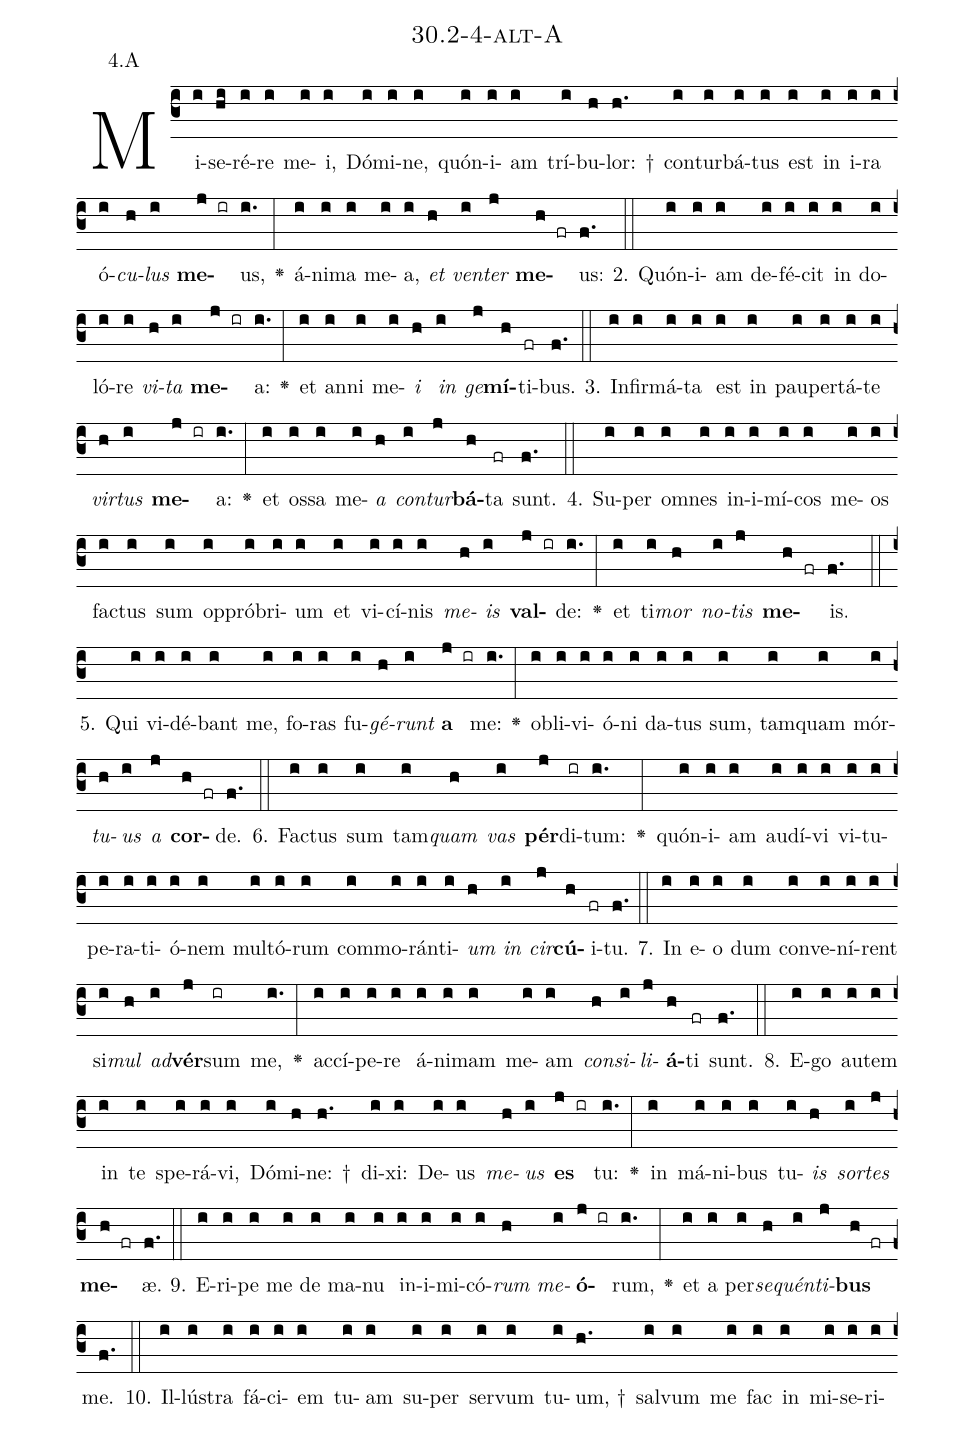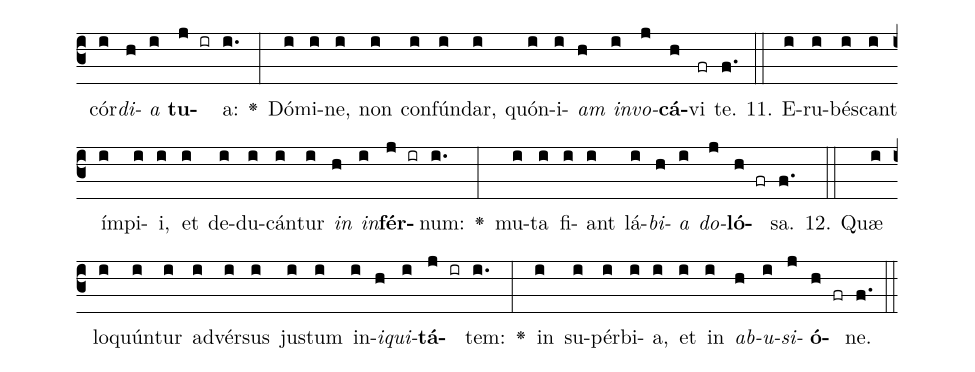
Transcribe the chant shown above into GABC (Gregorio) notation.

name: 30.2-4-alt-A;
annotation: 4.A;
%%
(c3)Mi(i)se(hi)ré(i)re(i) me(i)i,(i) Dó(i)mi(i)ne,(i) quón(i)i(i)am(i) trí(i)bu(h)lor: †(h.) con(i)tur(i)bá(i)tus(i) est(i) in(i) i(i)ra(i) ó(i)<i>cu</i>(h)<i>lus</i>(i) <b>me</b>(j ir)us,(i.) <v>\greheightstar</v>(:) á(i)ni(i)ma(i) me(i)a,(i) <i>et</i>(h) <i>ven</i>(i)<i>ter</i>(j) <b>me</b>(h fr)us:(f.) (::)
2. Quón(i)i(i)am(i) de(i)fé(i)cit(i) in(i) do(i)ló(i)re(i) <i>vi</i>(h)<i>ta</i>(i) <b>me</b>(j ir)a:(i.) <v>\greheightstar</v>(:) et(i) an(i)ni(i) me(i)<i>i</i>(h) <i>in</i>(i) <i>ge</i>(j)<b>mí</b>(h)ti(fr)bus.(f.) (::)
3. In(i)fir(i)má(i)ta(i) est(i) in(i) pau(i)per(i)tá(i)te(i) <i>vir</i>(h)<i>tus</i>(i) <b>me</b>(j ir)a:(i.) <v>\greheightstar</v>(:) et(i) os(i)sa(i) me(i)<i>a</i>(h) <i>con</i>(i)<i>tur</i>(j)<b>bá</b>(h)ta(fr) sunt.(f.) (::)
4. Su(i)per(i) om(i)nes(i) in(i)i(i)mí(i)cos(i) me(i)os(i) fac(i)tus(i) sum(i) op(i)pró(i)bri(i)um(i) et(i) vi(i)cí(i)nis(i) <i>me</i>(h)<i>is</i>(i) <b>val</b>(j ir)de:(i.) <v>\greheightstar</v>(:) et(i) ti(i)<i>mor</i>(h) <i>no</i>(i)<i>tis</i>(j) <b>me</b>(h fr)is.(f.) (::)
5. Qui(i) vi(i)dé(i)bant(i) me,(i) fo(i)ras(i) fu(i)<i>gé</i>(h)<i>runt</i>(i) <b>a</b>(j ir) me:(i.) <v>\greheightstar</v>(:) ob(i)li(i)vi(i)ó(i)ni(i) da(i)tus(i) sum,(i) tam(i)quam(i) mór(i)<i>tu</i>(h)<i>us</i>(i) <i>a</i>(j) <b>cor</b>(h fr)de.(f.) (::)
6. Fac(i)tus(i) sum(i) tam(i)<i>quam</i>(h) <i>vas</i>(i) <b>pér</b>(j)di(ir)tum:(i.) <v>\greheightstar</v>(:) quón(i)i(i)am(i) au(i)dí(i)vi(i) vi(i)tu(i)pe(i)ra(i)ti(i)ó(i)nem(i) mul(i)tó(i)rum(i) com(i)mo(i)rán(i)ti(i)<i>um</i>(h) <i>in</i>(i) <i>cir</i>(j)<b>cú</b>(h)i(fr)tu.(f.) (::)
7. In(i) e(i)o(i) dum(i) con(i)ve(i)ní(i)rent(i) si(i)<i>mul</i>(h) <i>ad</i>(i)<b>vér</b>(j)sum(ir) me,(i.) <v>\greheightstar</v>(:) ac(i)cí(i)pe(i)re(i) á(i)ni(i)mam(i) me(i)am(i) <i>con</i>(h)<i>si</i>(i)<i>li</i>(j)<b>á</b>(h)ti(fr) sunt.(f.) (::)
8. E(i)go(i) au(i)tem(i) in(i) te(i) spe(i)rá(i)vi,(i) Dó(i)mi(h)ne: †(h.) di(i)xi:(i) De(i)us(i) <i>me</i>(h)<i>us</i>(i) <b>es</b>(j ir) tu:(i.) <v>\greheightstar</v>(:) in(i) má(i)ni(i)bus(i) tu(i)<i>is</i>(h) <i>sor</i>(i)<i>tes</i>(j) <b>me</b>(h fr)æ.(f.) (::)
9. E(i)ri(i)pe(i) me(i) de(i) ma(i)nu(i) in(i)i(i)mi(i)có(i)<i>rum</i>(h) <i>me</i>(i)<b>ó</b>(j ir)rum,(i.) <v>\greheightstar</v>(:) et(i) a(i) per(i)<i>se</i>(h)<i>quén</i>(i)<i>ti</i>(j)<b>bus</b>(h fr) me.(f.) (::)
10. Il(i)lús(i)tra(i) fá(i)ci(i)em(i) tu(i)am(i) su(i)per(i) ser(i)vum(i) tu(i)um, †(h.) sal(i)vum(i) me(i) fac(i) in(i) mi(i)se(i)ri(i)cór(i)<i>di</i>(h)<i>a</i>(i) <b>tu</b>(j ir)a:(i.) <v>\greheightstar</v>(:) Dó(i)mi(i)ne,(i) non(i) con(i)fún(i)dar,(i) quón(i)i(i)<i>am</i>(h) <i>in</i>(i)<i>vo</i>(j)<b>cá</b>(h)vi(fr) te.(f.) (::)
11. E(i)ru(i)bés(i)cant(i) ím(i)pi(i)i,(i) et(i) de(i)du(i)cán(i)tur(i) <i>in</i>(h) <i>in</i>(i)<b>fér</b>(j ir)num:(i.) <v>\greheightstar</v>(:) mu(i)ta(i) fi(i)ant(i) lá(i)<i>bi</i>(h)<i>a</i>(i) <i>do</i>(j)<b>ló</b>(h fr)sa.(f.) (::)
12. Quæ(i) lo(i)quún(i)tur(i) ad(i)vér(i)sus(i) jus(i)tum(i) in(i)<i>i</i>(h)<i>qui</i>(i)<b>tá</b>(j ir)tem:(i.) <v>\greheightstar</v>(:) in(i) su(i)pér(i)bi(i)a,(i) et(i) in(i) <i>ab</i>(h)<i>u</i>(i)<i>si</i>(j)<b>ó</b>(h fr)ne.(f.) (::)
